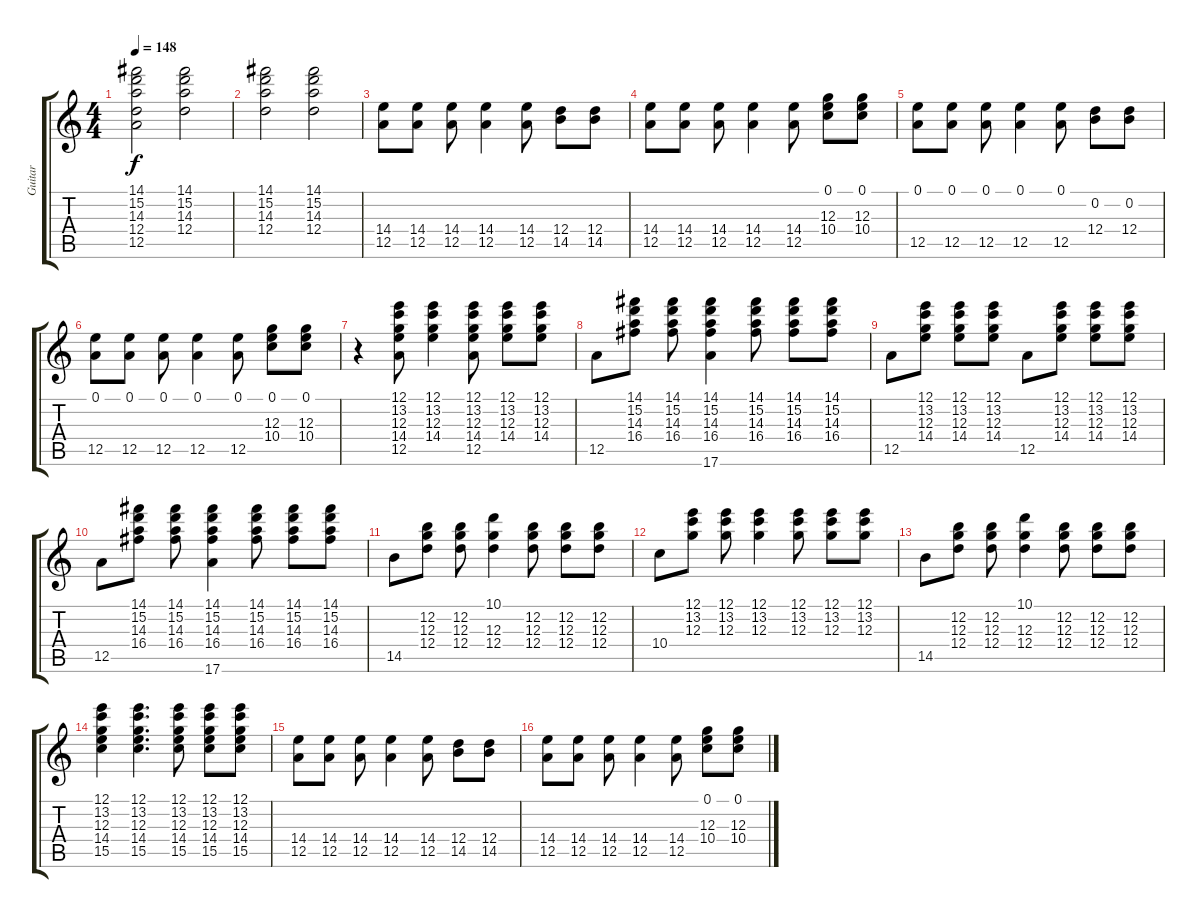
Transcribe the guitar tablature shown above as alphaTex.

\track ("Guitar" "Guitar") {instrument acousticguitarsteel}
\staff {score tabs}
\tuning (E4 B3 G3 D3 A2 E2) {hide}
\ts (4 4)
\tempo 148
\clef g2
\ks c
(14.1 15.2 14.3 12.4 12.5).2{dy f} (14.1 15.2 14.3 12.4).2 |
(14.1 15.2 14.3 12.4).2 (14.1 15.2 14.3 12.4).2 |
(14.4 12.5).8 (14.4 12.5).8 (14.4 12.5).8 (14.4 12.5).4 (14.4 12.5).8 (12.4 14.5).8 (12.4 14.5).8 |
(14.4 12.5).8 (14.4 12.5).8 (14.4 12.5).8 (14.4 12.5).4 (14.4 12.5).8 (0.1 12.3 10.4).8 (0.1 12.3 10.4).8 |
(0.1 12.5).8 (0.1 12.5).8 (0.1 12.5).8 (0.1 12.5).4 (0.1 12.5).8 (0.2 12.4).8 (0.2 12.4).8 |
(0.1 12.5).8 (0.1 12.5).8 (0.1 12.5).8 (0.1 12.5).4 (0.1 12.5).8 (0.1 12.3 10.4).8 (0.1 12.3 10.4).8 |
r.4 (12.1 13.2 12.3 14.4 12.5).8 (12.1 13.2 12.3 14.4).4 (12.1 13.2 12.3 14.4 12.5).8 (12.1 13.2 12.3 14.4).8 (12.1 13.2 12.3 14.4).8 |
12.5.8 (14.1 15.2 14.3 16.4).8 (14.1 15.2 14.3 16.4).8 (14.1 15.2 14.3 16.4 17.6).4 (14.1 15.2 14.3 16.4).8 (14.1 15.2 14.3 16.4).8 (14.1 15.2 14.3 16.4).8 |
12.5.8 (12.1 13.2 12.3 14.4).8 (12.1 13.2 12.3 14.4).8 (12.1 13.2 12.3 14.4).8 12.5.8 (12.1 13.2 12.3 14.4).8 (12.1 13.2 12.3 14.4).8 (12.1 13.2 12.3 14.4).8 |
12.5.8 (14.1 15.2 14.3 16.4).8 (14.1 15.2 14.3 16.4).8 (14.1 15.2 14.3 16.4 17.6).4 (14.1 15.2 14.3 16.4).8 (14.1 15.2 14.3 16.4).8 (14.1 15.2 14.3 16.4).8 |
14.5.8 (12.2 12.3 12.4).8 (12.2 12.3 12.4).8 (10.1 12.3 12.4).4 (12.2 12.3 12.4).8 (12.2 12.3 12.4).8 (12.2 12.3 12.4).8 |
10.4.8 (12.1 13.2 12.3).8 (12.1 13.2 12.3).8 (12.1 13.2 12.3).4 (12.1 13.2 12.3).8 (12.1 13.2 12.3).8 (12.1 13.2 12.3).8 |
14.5.8 (12.2 12.3 12.4).8 (12.2 12.3 12.4).8 (10.1 12.3 12.4).4 (12.2 12.3 12.4).8 (12.2 12.3 12.4).8 (12.2 12.3 12.4).8 |
(12.1 13.2 12.3 14.4 15.5).4 (12.1 13.2 12.3 14.4 15.5).4{d} (12.1 13.2 12.3 14.4 15.5).8 (12.1 13.2 12.3 14.4 15.5).8 (12.1 13.2 12.3 14.4 15.5).8 |
(14.4 12.5).8 (14.4 12.5).8 (14.4 12.5).8 (14.4 12.5).4 (14.4 12.5).8 (12.4 14.5).8 (12.4 14.5).8 |
(14.4 12.5).8 (14.4 12.5).8 (14.4 12.5).8 (14.4 12.5).4 (14.4 12.5).8 (0.1 12.3 10.4).8 (0.1 12.3 10.4).8
